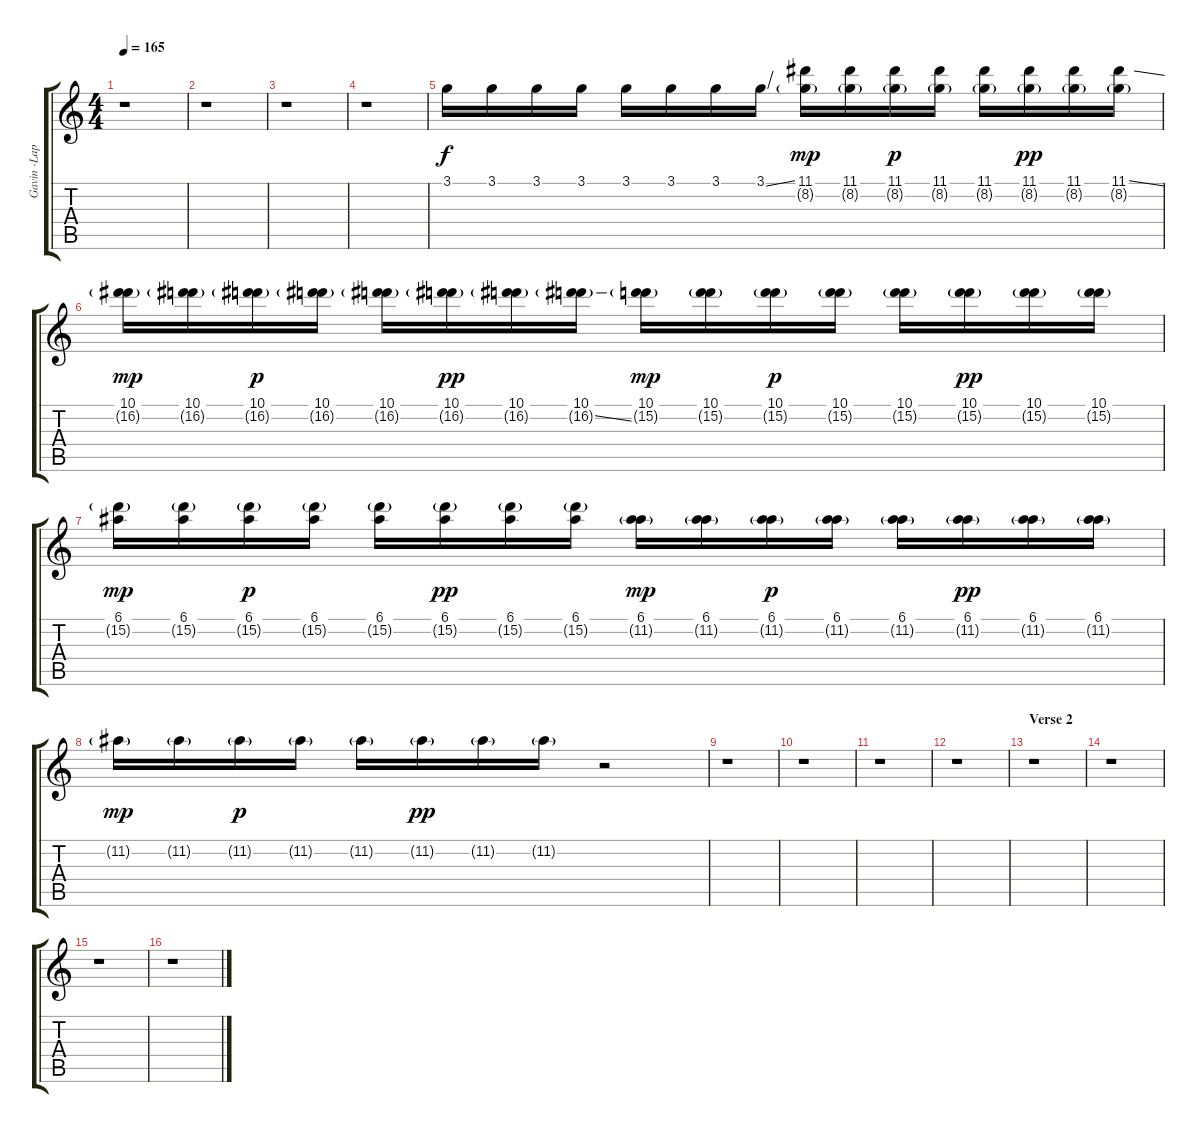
\track ("Gavin -LapSteelGtr" "Gavin -Lap") {instrument overdrivenguitar}
\staff {score tabs}
\tuning (E4 B3 G3 D3 A2 E2) {hide}
\ts (4 4)
\tempo 165
\clef g2
\ks c
r.1{dy pp} |
r.1 |
r.1 |
r.1 |
3.1.16{dy f volume 13} 3.1.16 3.1.16 3.1.16 3.1.16 3.1.16 3.1.16 3.1{ss}.16 (11.1 8.2{g}).16{dy mp} (11.1 8.2{g}).16 (11.1 8.2{g}).16{dy p} (11.1 8.2{g}).16 (11.1 8.2{g}).16 (11.1 8.2{g}).16{dy pp} (11.1 8.2{g}).16 (11.1{ss} 8.2{g}).16 |
(10.1 16.2{g}).16{dy mp} (10.1 16.2{g}).16 (10.1 16.2{g}).16{dy p} (10.1 16.2{g}).16 (10.1 16.2{g}).16 (10.1 16.2{g}).16{dy pp} (10.1 16.2{g}).16 (10.1 16.2{ss g}).16 (10.1 15.2{g}).16{dy mp} (10.1 15.2{g}).16 (10.1 15.2{g}).16{dy p} (10.1 15.2{g}).16 (10.1 15.2{g}).16 (10.1 15.2{g}).16{dy pp} (10.1 15.2{g}).16 (10.1 15.2{g}).16 |
(6.1 15.2{g}).16{dy mp} (6.1 15.2{g}).16 (6.1 15.2{g}).16{dy p} (6.1 15.2{g}).16 (6.1 15.2{g}).16 (6.1 15.2{g}).16{dy pp} (6.1 15.2{g}).16 (6.1 15.2{g}).16 (6.1 11.2{g}).16{dy mp} (6.1 11.2{g}).16 (6.1 11.2{g}).16{dy p} (6.1 11.2{g}).16 (6.1 11.2{g}).16 (6.1 11.2{g}).16{dy pp} (6.1 11.2{g}).16 (6.1 11.2{g}).16 |
11.2{g}.16{dy mp} 11.2{g}.16 11.2{g}.16{dy p} 11.2{g}.16 11.2{g}.16 11.2{g}.16{dy pp} 11.2{g}.16 11.2{g}.16 r.2 |
r.1 |
r.1 |
r.1 |
r.1 |
\section ("" "Verse 2")
r.1 |
r.1 |
r.1 |
r.1
